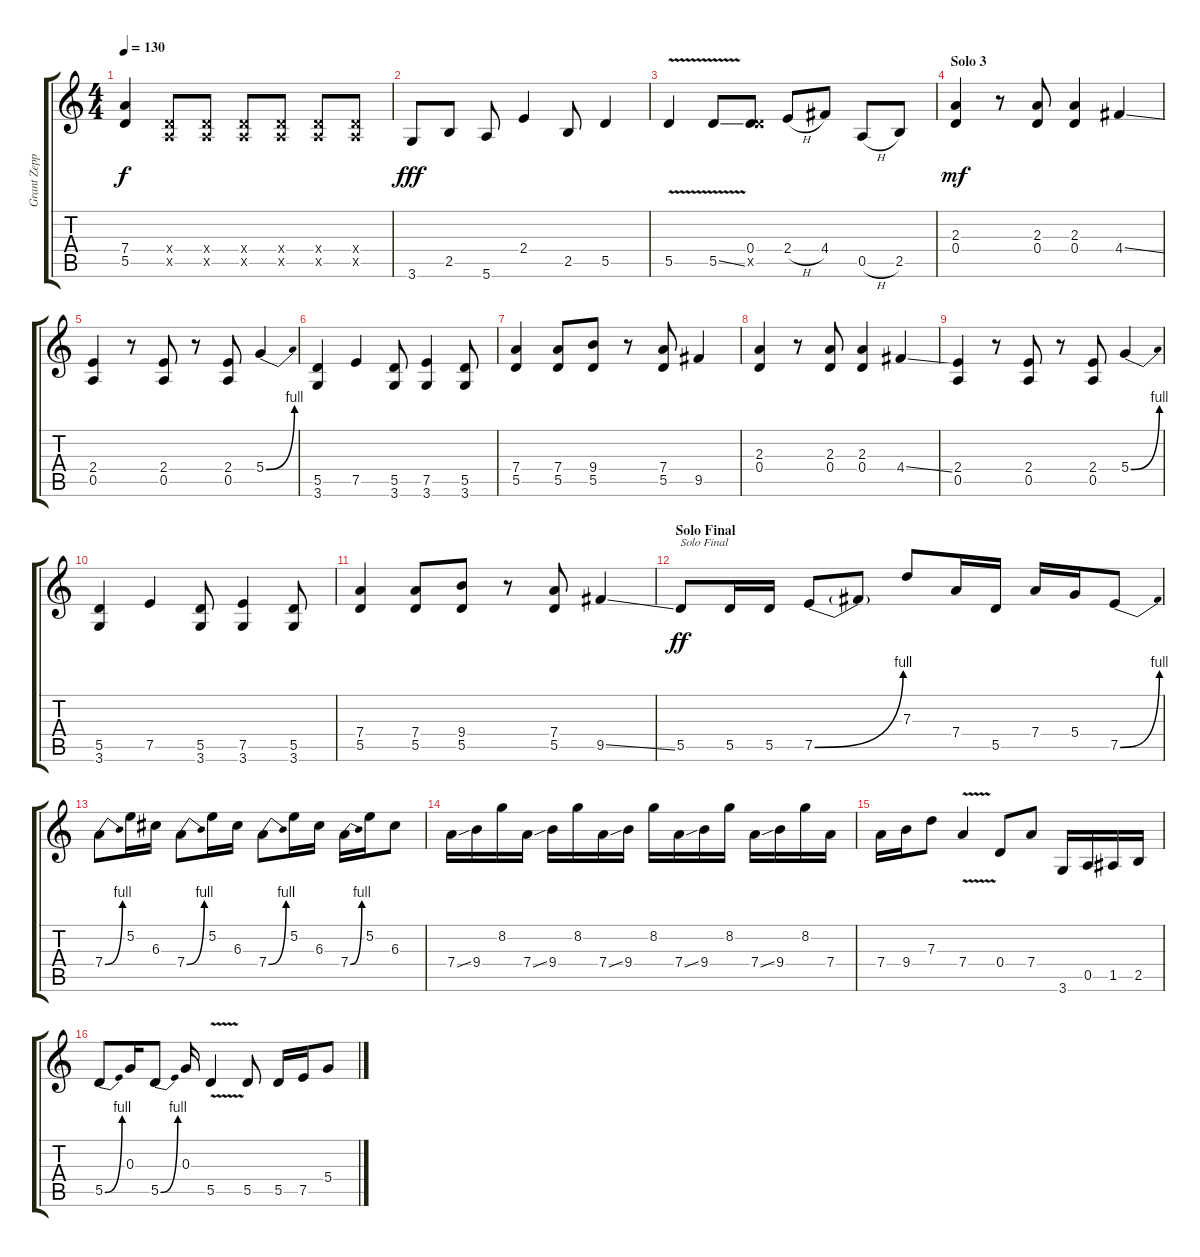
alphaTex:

\track ("Grant Zeppelin - Electric" "Grant Zepp") {instrument overdrivenguitar}
\staff {score tabs}
\tuning (E4 B3 G3 D3 A2 E2) {hide}
\ts (4 4)
\tempo 130
\clef g2
\ks c
(7.4{t} 5.5{t}).4{dy f} (0.4{x} 0.5{x}).8 (0.4{x} 0.5{x}).8 (0.4{x} 0.5{x}).8 (0.4{x} 0.5{x}).8 (0.4{x} 0.5{x}).8 (0.4{x} 0.5{x}).8 |
3.6.8{dy fff} 2.5.8 5.6.8 2.4.4 2.5.8 5.5.4 |
5.5{v}.4 5.5{v ss}.8 (0.4 5.5{x}).8 2.4{h}.8 4.4.8 0.5{h}.8 2.5.8 |
\section ("" "Solo 3")
(2.3 0.4).4{dy mf} r.8 (2.3 0.4).8 (2.3 0.4).4 4.4{ss}.4 |
(2.4 0.5).4 r.8 (2.4 0.5).8 r.8 (2.4 0.5).8 5.4{be (bend 0 0 60 4)}.4 |
(5.5 3.6).4 7.5.4 (5.5 3.6).8 (7.5 3.6).4 (5.5 3.6).8 |
(7.4 5.5).4 (7.4 5.5).8 (9.4 5.5).8 r.8 (7.4 5.5).8 9.5.4 |
(2.3 0.4).4 r.8 (2.3 0.4).8 (2.3 0.4).4 4.4{ss}.4 |
(2.4 0.5).4 r.8 (2.4 0.5).8 r.8 (2.4 0.5).8 5.4{be (bend 0 0 60 4)}.4 |
(5.5 3.6).4 7.5.4 (5.5 3.6).8 (7.5 3.6).4 (5.5 3.6).8 |
(7.4 5.5).4 (7.4 5.5).8 (9.4 5.5).8 r.8 (7.4 5.5).8 9.5{ss}.4 |
\section ("" "Solo Final")
5.5.8{txt "Solo Final" dy ff} 5.5.16 5.5.16 7.5{be (bend 0 0 60 4)}.8 7.5{t}.8 7.3.8 7.4.16 5.5.16 7.4.16 5.4.16 7.5{be (bend 0 0 60 4)}.8 |
7.4{be (bend 0 0 60 4)}.8 5.2.16 6.3.16 7.4{be (bend 0 0 60 4)}.8 5.2.16 6.3.16 7.4{be (bend 0 0 60 4)}.8 5.2.16 6.3.16 7.4{be (bend 0 0 60 4)}.16 5.2.16 6.3.8 |
7.4{ss}.16 9.4.16 8.2.16 7.4{ss}.16 9.4.16 8.2.16 7.4{ss}.16 9.4.16 8.2.16 7.4{ss}.16 9.4.16 8.2.16 7.4{ss}.16 9.4.16 8.2.16 7.4.16 |
7.4.16 9.4.16 7.3.8 7.4{v}.4 0.4.8 7.4.8 3.6.16 0.5.16 1.5.16 2.5.16 |
5.5{be (bend 0 0 60 4)}.8 0.3.16 5.5{be (bend 0 0 60 4)}.8 0.3.16 5.5{v}.4 5.5.8 5.5.16 7.5.16 5.4.8
